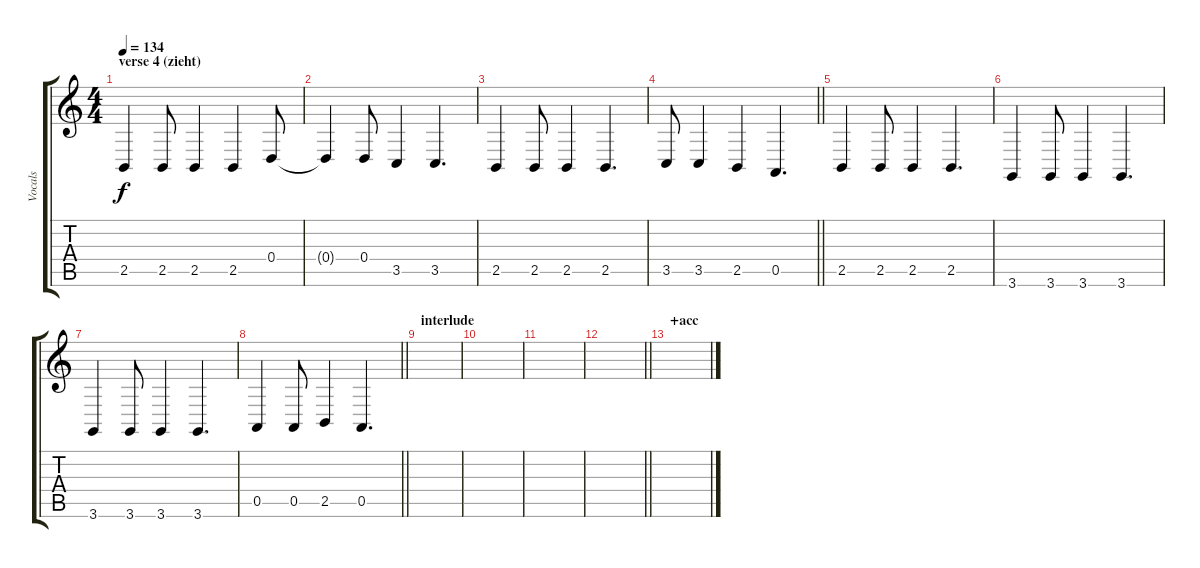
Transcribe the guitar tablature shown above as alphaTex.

\track ("Vocals" "Vocals") {instrument altosax}
\staff {score tabs}
\tuning (E4 B3 G3 D3 A2 E2) {hide}
\ts (4 4)
\section ("" "verse 4 (zieht)")
\tempo 134
\clef g2
\ks c
2.5.4{dy f} 2.5.8 2.5.4 2.5.4 0.4.8 |
0.4{t}.4 0.4.8 3.5.4 3.5.4{d} |
2.5.4 2.5.8 2.5.4 2.5.4{d} |
\barLineRight lightlight
3.5.8 3.5.4 2.5.4 0.5.4{d} |
2.5.4 2.5.8 2.5.4 2.5.4{d} |
3.6.4 3.6.8 3.6.4 3.6.4{d} |
3.6.4 3.6.8 3.6.4 3.6.4{d} |
\barLineRight lightlight
0.5.4 0.5.8 2.5.4 0.5.4{d} |
\section ("" "interlude")
|
|
|
\barLineRight lightlight
|
\section ("" "+acc")
